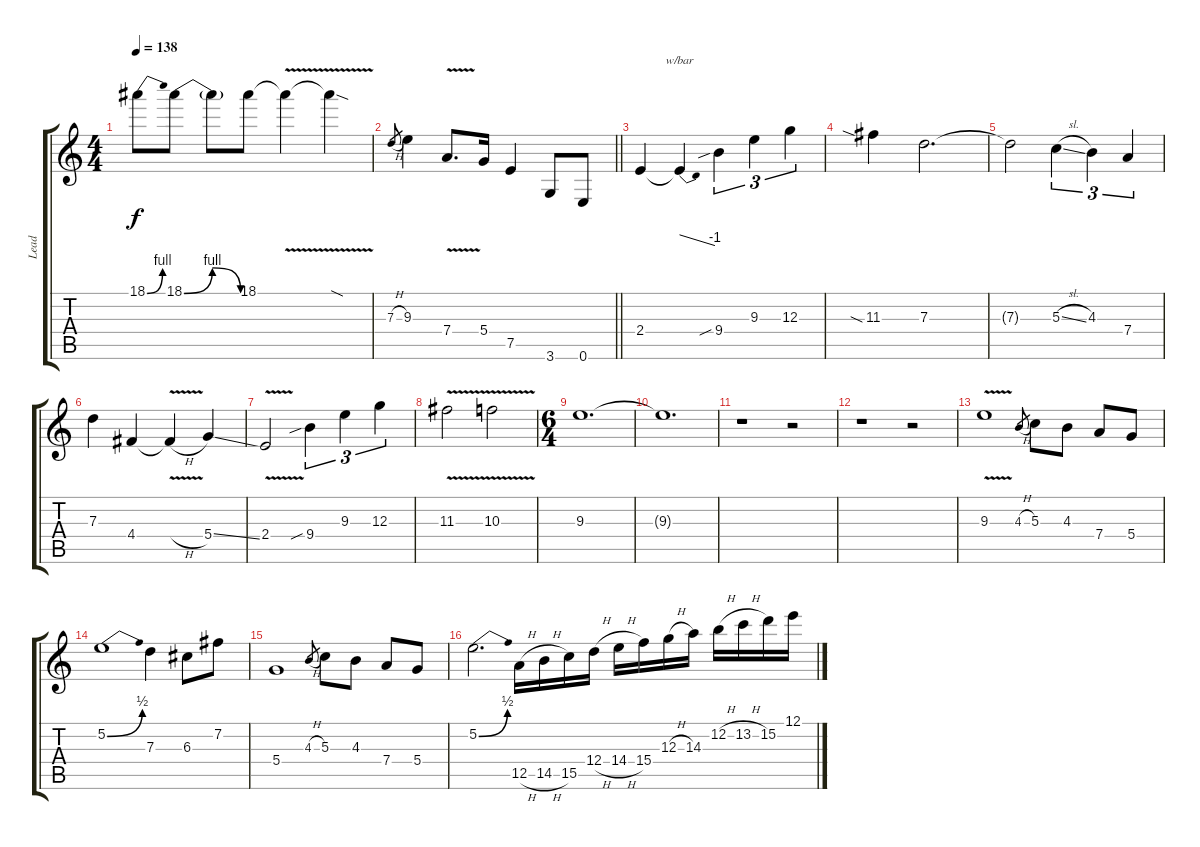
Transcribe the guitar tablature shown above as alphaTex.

\track ("Lead" "Lead") {instrument overdrivenguitar}
\staff {score tabs}
\tuning (E4 B3 G3 D3 A2 E2) {hide}
\ts (4 4)
\tempo 138
\clef g2
\ks c
18.1{be (bend 0 0 60 4)}.8{dy f} 18.1{be (bendrelease 0 0 14 4 45 4 60 0)}.8 18.1{t}.8 18.1.8 18.1{v t}.4 18.1{sod t}.4 |
\barLineRight lightlight
7.3{h}.8{gr} 9.3.4 7.4{v}.8{d} 5.4.16 7.5.4 3.6.8 0.6.8 |
2.4.4 2.4{t}.4{tbe (dive default 0 0 60 -4)} 9.4{sib}.4{tu (3 2)} 9.3.4{tu (3 2)} 12.3.4{tu (3 2)} |
11.3{sia}.4 7.3.2{d} |
7.3{t}.2 5.3{sl}.4{tu (3 2)} 4.3.4{tu (3 2)} 7.4.4{tu (3 2)} |
7.3.4 4.4.4 4.4{v h t}.4 5.4{ss}.4 |
2.4{v}.2 9.4{sib}.4{tu (3 2)} 9.3.4{tu (3 2)} 12.3.4{tu (3 2)} |
11.3{v}.2 10.3{v}.2 |
\ts (6 4)
9.3.1{d} |
9.3{t}.1{d} |
r.1 r.2 |
r.1 r.2 |
9.3{v}.1 4.3{h}.8{gr} 5.3.8 4.3.8 7.4.8 5.4.8 |
5.2{be (bend 0 0 60 2)}.1 7.3.4 6.3.8 7.2.8 |
5.4.1 4.3{h}.8{gr} 5.3.8 4.3.8 7.4.8 5.4.8 |
5.2{be (bend 0 0 60 2)}.2{d} 12.5{h}.16 14.5{h}.16 15.5.16 12.4{h}.16 14.4{h}.16 15.4.16 12.3{h}.16 14.3.16 12.2{h}.16 13.2{h}.16 15.2.16 12.1.16
